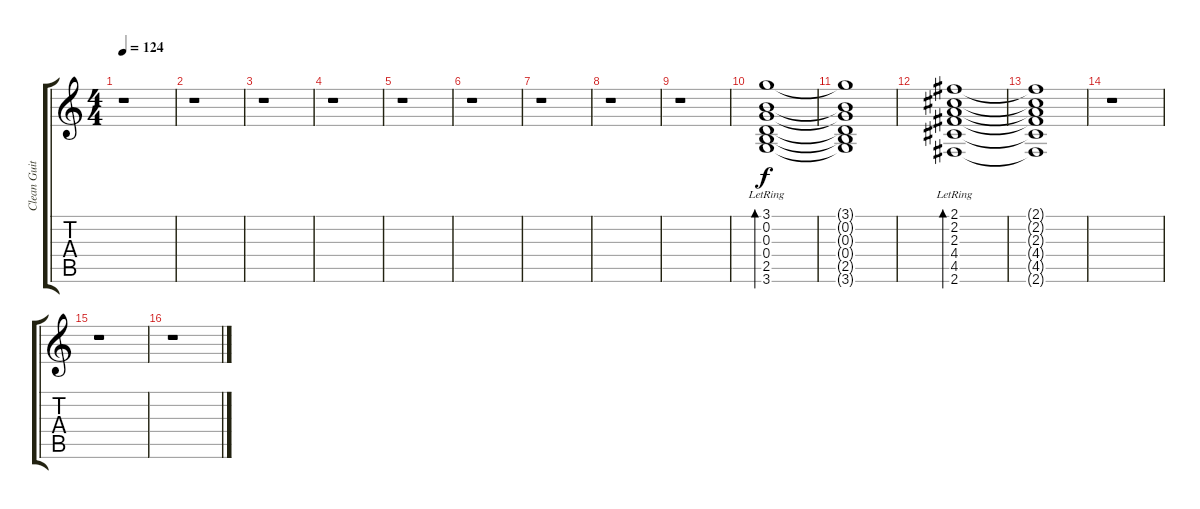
\track ("Clean Guitar" "Clean Guit") {instrument electricguitarclean}
\staff {score tabs}
\tuning (E4 B3 G3 D3 A2 E2) {hide}
\ts (4 4)
\tempo 124
\clef g2
\ks c
r.1{dy f} |
r.1 |
r.1 |
r.1 |
r.1 |
r.1 |
r.1 |
r.1 |
r.1 |
(3.1{lr} 0.2{lr} 0.3{lr} 0.4{lr} 2.5{lr} 3.6{lr}).1{bd 240} |
(3.1{t} 0.2{t} 0.3{t} 0.4{t} 2.5{t} 3.6{t}).1 |
(2.1{lr} 2.2{lr} 2.3{lr} 4.4{lr} 4.5{lr} 2.6{lr}).1{bd 240} |
(2.1{t} 2.2{t} 2.3{t} 4.4{t} 4.5{t} 2.6{t}).1 |
r.1 |
r.1 |
r.1
